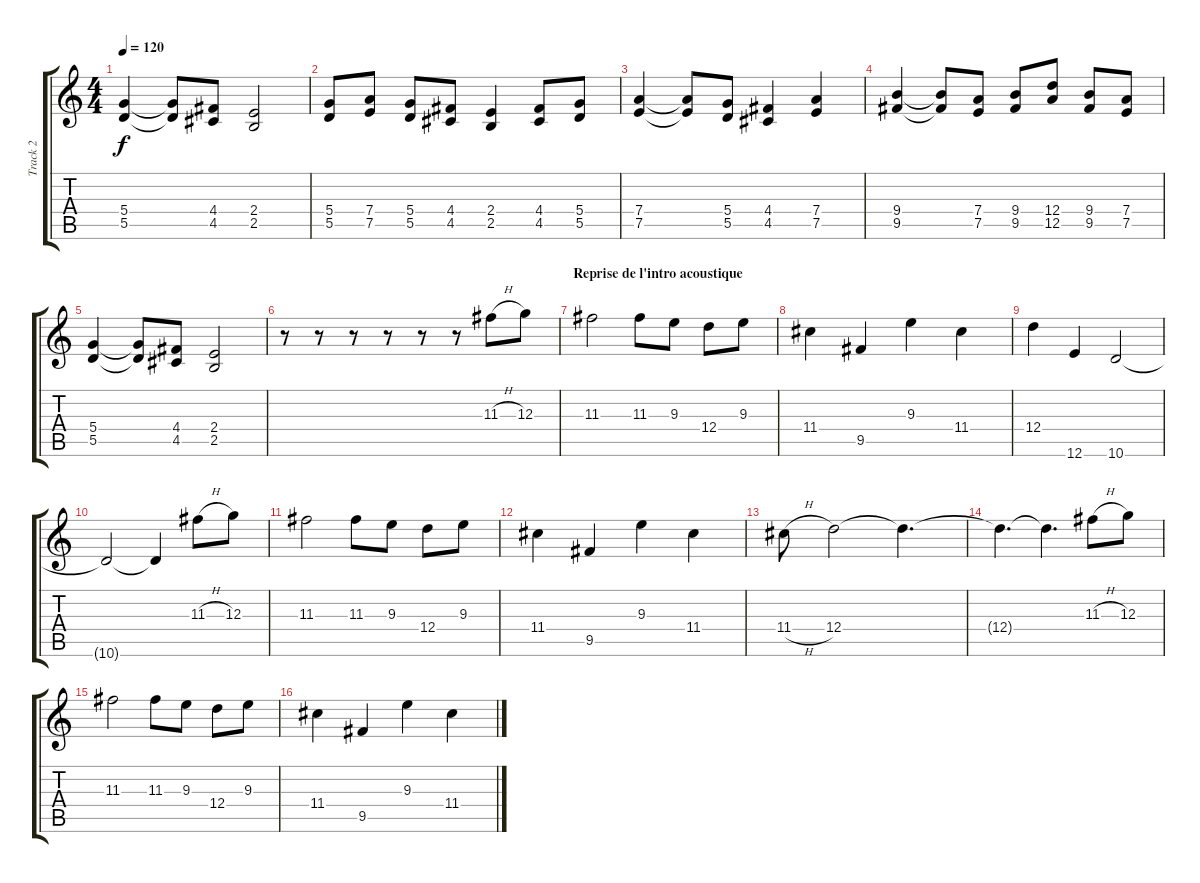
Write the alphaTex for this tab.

\track ("Track 2" "Track 2") {instrument distortionguitar}
\staff {score tabs}
\tuning (E4 B3 G3 D3 A2 E2) {hide}
\ts (4 4)
\tempo 120
\clef g2
\ks c
(5.4 5.5).4{dy f} (5.4{t} 5.5{t}).8 (4.4 4.5).8 (2.4 2.5).2 |
(5.4 5.5).8 (7.4 7.5).8 (5.4 5.5).8 (4.4 4.5).8 (2.4 2.5).4 (4.4 4.5).8 (5.4 5.5).8 |
(7.4 7.5).4 (7.4{t} 7.5{t}).8 (5.4 5.5).8 (4.4 4.5).4 (7.4 7.5).4 |
(9.4 9.5).4 (9.4{t} 9.5{t}).8 (7.4 7.5).8 (9.4 9.5).8 (12.4 12.5).8 (9.4 9.5).8 (7.4 7.5).8 |
(5.4 5.5).4 (5.4{t} 5.5{t}).8 (4.4 4.5).8 (2.4 2.5).2 |
r.8 r.8 r.8 r.8 r.8 r.8 11.3{h}.8 12.3.8 |
\section ("" "Reprise de l'intro acoustique")
11.3.2 11.3.8 9.3.8 12.4.8 9.3.8 |
11.4.4 9.5.4 9.3.4 11.4.4 |
12.4.4 12.6.4 10.6.2 |
10.6{t}.2 10.6{t}.4 11.3{h}.8 12.3.8 |
11.3.2 11.3.8 9.3.8 12.4.8 9.3.8 |
11.4.4 9.5.4 9.3.4 11.4.4 |
11.4{h}.8 12.4.2 12.4{t}.4{d} |
12.4{t}.4{d} 12.4{t}.4{d} 11.3{h}.8 12.3.8 |
11.3.2 11.3.8 9.3.8 12.4.8 9.3.8 |
11.4.4 9.5.4 9.3.4 11.4.4
